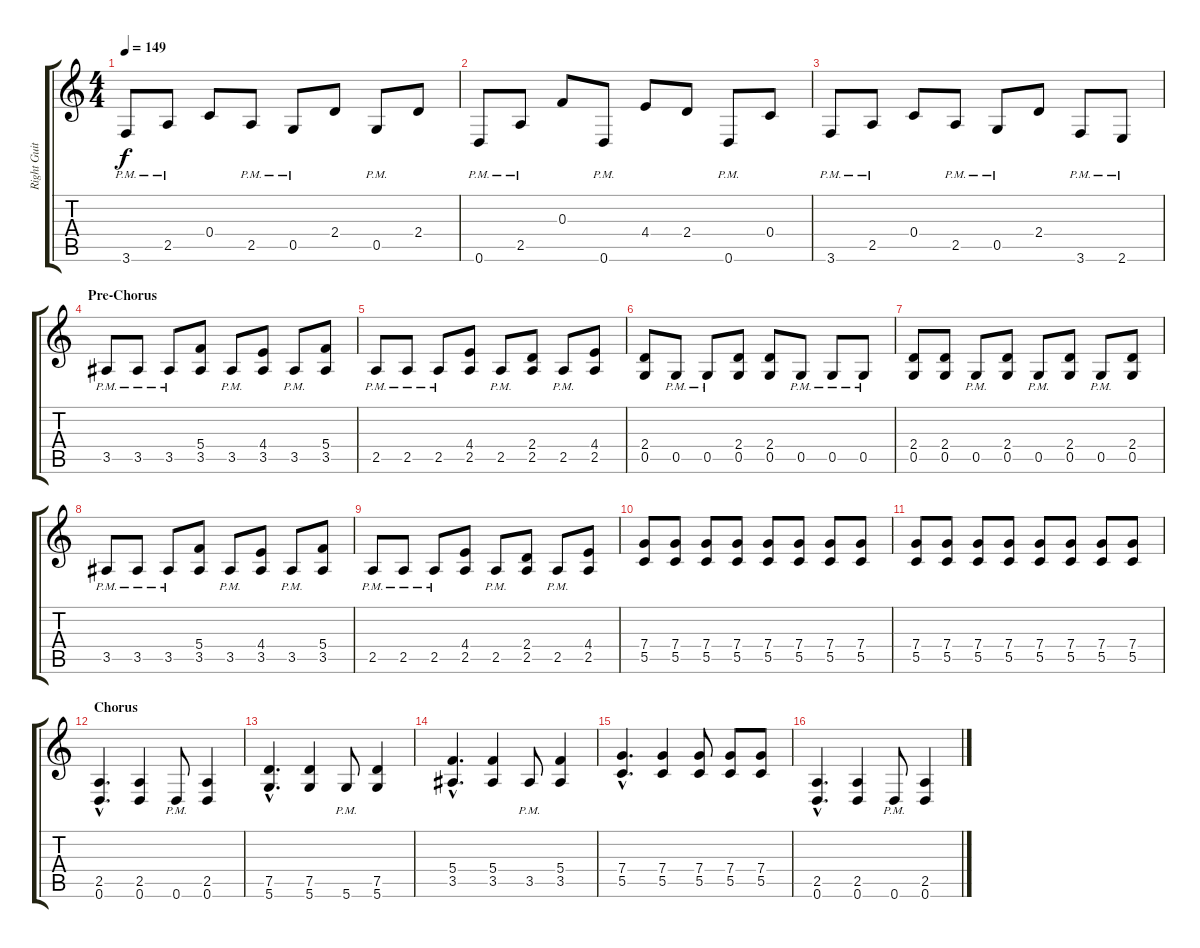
\track ("Right Guitar" "Right Guit") {instrument distortionguitar}
\staff {score tabs}
\tuning (D4 A3 F3 C3 G2 D2) {hide}
\ts (4 4)
\tempo 149
\clef g2
\ks c
3.6{pm}.8{dy f} 2.5{pm}.8 0.4.8 2.5{pm}.8 0.5{pm}.8 2.4.8 0.5{pm}.8 2.4.8 |
0.6{pm}.8 2.5{pm}.8 0.3.8 0.6{pm}.8 4.4.8 2.4.8 0.6{pm}.8 0.4.8 |
3.6{pm}.8 2.5{pm}.8 0.4.8 2.5{pm}.8 0.5{pm}.8 2.4.8 3.6{pm}.8 2.6{pm}.8 |
\section ("" "Pre-Chorus")
3.5{pm}.8 3.5{pm}.8 3.5{pm}.8 (5.4 3.5).8 3.5{pm}.8 (4.4 3.5).8 3.5{pm}.8 (5.4 3.5).8 |
2.5{pm}.8 2.5{pm}.8 2.5{pm}.8 (4.4 2.5).8 2.5{pm}.8 (2.4 2.5).8 2.5{pm}.8 (4.4 2.5).8 |
(2.4 0.5).8 0.5{pm}.8 0.5{pm}.8 (2.4 0.5).8 (2.4 0.5).8 0.5{pm}.8 0.5{pm}.8 0.5{pm}.8 |
(2.4 0.5).8 (2.4 0.5).8 0.5{pm}.8 (2.4 0.5).8 0.5{pm}.8 (2.4 0.5).8 0.5{pm}.8 (2.4 0.5).8 |
3.5{pm}.8 3.5{pm}.8 3.5{pm}.8 (5.4 3.5).8 3.5{pm}.8 (4.4 3.5).8 3.5{pm}.8 (5.4 3.5).8 |
2.5{pm}.8 2.5{pm}.8 2.5{pm}.8 (4.4 2.5).8 2.5{pm}.8 (2.4 2.5).8 2.5{pm}.8 (4.4 2.5).8 |
(7.4 5.5).8 (7.4 5.5).8 (7.4 5.5).8 (7.4 5.5).8 (7.4 5.5).8 (7.4 5.5).8 (7.4 5.5).8 (7.4 5.5).8 |
(7.4 5.5).8 (7.4 5.5).8 (7.4 5.5).8 (7.4 5.5).8 (7.4 5.5).8 (7.4 5.5).8 (7.4 5.5).8 (7.4 5.5).8 |
\section ("" "Chorus")
(2.5{hac} 0.6{hac}).4{d} (2.5 0.6).4 0.6{pm}.8 (2.5 0.6).4 |
(7.5{hac} 5.6{hac}).4{d} (7.5 5.6).4 5.6{pm}.8 (7.5 5.6).4 |
(5.4{hac} 3.5{hac}).4{d} (5.4 3.5).4 3.5{pm}.8 (5.4 3.5).4 |
(7.4{hac} 5.5{hac}).4{d} (7.4 5.5).4 (7.4 5.5).8 (7.4 5.5).8 (7.4 5.5).8 |
(2.5{hac} 0.6{hac}).4{d} (2.5 0.6).4 0.6{pm}.8 (2.5 0.6).4
